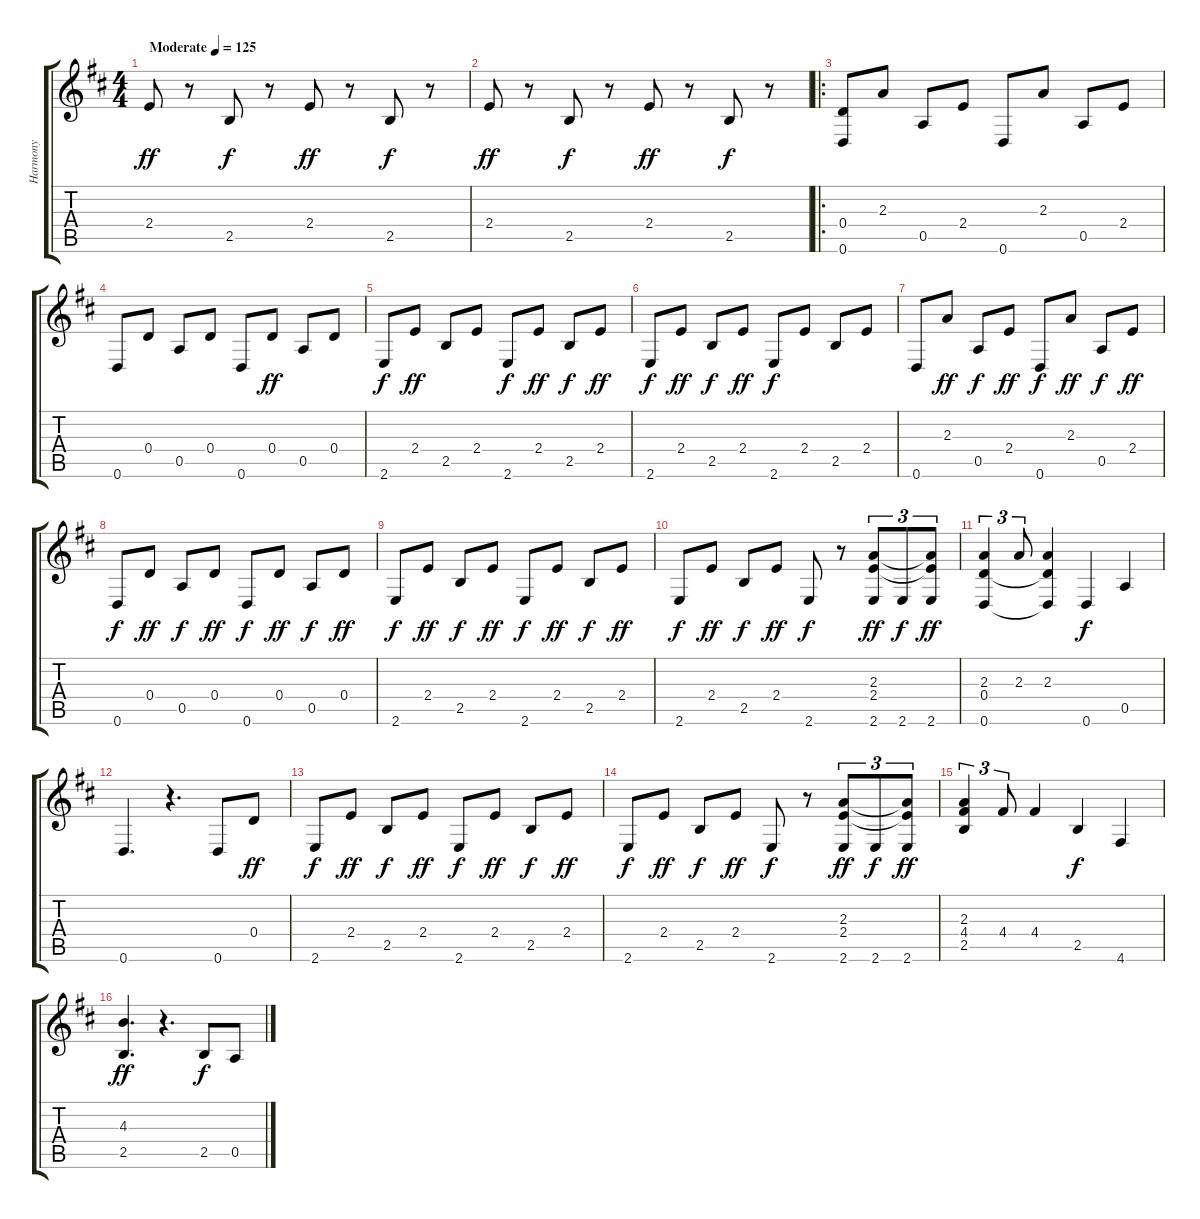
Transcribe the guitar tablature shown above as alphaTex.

\track ("Harmony" "Harmony") {instrument acousticguitarsteel}
\staff {score tabs}
\tuning (E4 B3 G3 D3 A2 D2) {hide}
\ts (4 4)
\tempo (125 "Moderate")
\clef g2
\ks d
2.4.8{dy ff instrument acousticguitarsteel} r.8 2.5.8{dy f} r.8 2.4.8{dy ff} r.8 2.5.8{dy f} r.8 |
2.4.8{dy ff} r.8 2.5.8{dy f} r.8 2.4.8{dy ff} r.8 2.5.8{dy f} r.8 |
\ro
(0.4 0.6).8 2.3.8 0.5.8 2.4.8 0.6.8 2.3.8 0.5.8 2.4.8 |
0.6.8 0.4.8 0.5.8 0.4.8 0.6.8 0.4.8{dy ff} 0.5.8 0.4.8 |
2.6.8{dy f} 2.4.8{dy ff} 2.5.8 2.4.8 2.6.8{dy f} 2.4.8{dy ff} 2.5.8{dy f} 2.4.8{dy ff} |
2.6.8{dy f} 2.4.8{dy ff} 2.5.8{dy f} 2.4.8{dy ff} 2.6.8{dy f} 2.4.8 2.5.8 2.4.8 |
0.6.8 2.3.8{dy ff} 0.5.8{dy f} 2.4.8{dy ff} 0.6.8{dy f} 2.3.8{dy ff} 0.5.8{dy f} 2.4.8{dy ff} |
0.6.8{dy f} 0.4.8{dy ff} 0.5.8{dy f} 0.4.8{dy ff} 0.6.8{dy f} 0.4.8{dy ff} 0.5.8{dy f} 0.4.8{dy ff} |
2.6.8{dy f} 2.4.8{dy ff} 2.5.8{dy f} 2.4.8{dy ff} 2.6.8{dy f} 2.4.8{dy ff} 2.5.8{dy f} 2.4.8{dy ff} |
2.6.8{dy f} 2.4.8{dy ff} 2.5.8{dy f} 2.4.8{dy ff} 2.6.8{dy f} r.8 (2.3 2.4 2.6).8{tu (3 2) dy ff} 2.6.8{tu (3 2) dy f} (2.3{t} 2.4{t} 2.6).8{tu (3 2) dy ff} |
(2.3 0.4 0.6).4{tu (3 2)} 2.3.8{tu (3 2)} (2.3 0.4{t} 0.6{t}).4 0.6.4{dy f} 0.5.4 |
0.6.4{d} r.4{d} 0.6.8 0.4.8{dy ff} |
2.6.8{dy f} 2.4.8{dy ff} 2.5.8{dy f} 2.4.8{dy ff} 2.6.8{dy f} 2.4.8{dy ff} 2.5.8{dy f} 2.4.8{dy ff} |
2.6.8{dy f} 2.4.8{dy ff} 2.5.8{dy f} 2.4.8{dy ff} 2.6.8{dy f} r.8 (2.3 2.4 2.6).8{tu (3 2) dy ff} 2.6.8{tu (3 2) dy f} (2.3{t} 2.4{t} 2.6).8{tu (3 2) dy ff} |
(2.3 4.4 2.5).4{tu (3 2)} 4.4.8{tu (3 2)} 4.4.4 2.5.4{dy f} 4.6.4 |
(4.3 2.5).4{d dy ff} r.4{d} 2.5.8{dy f} 0.5.8
